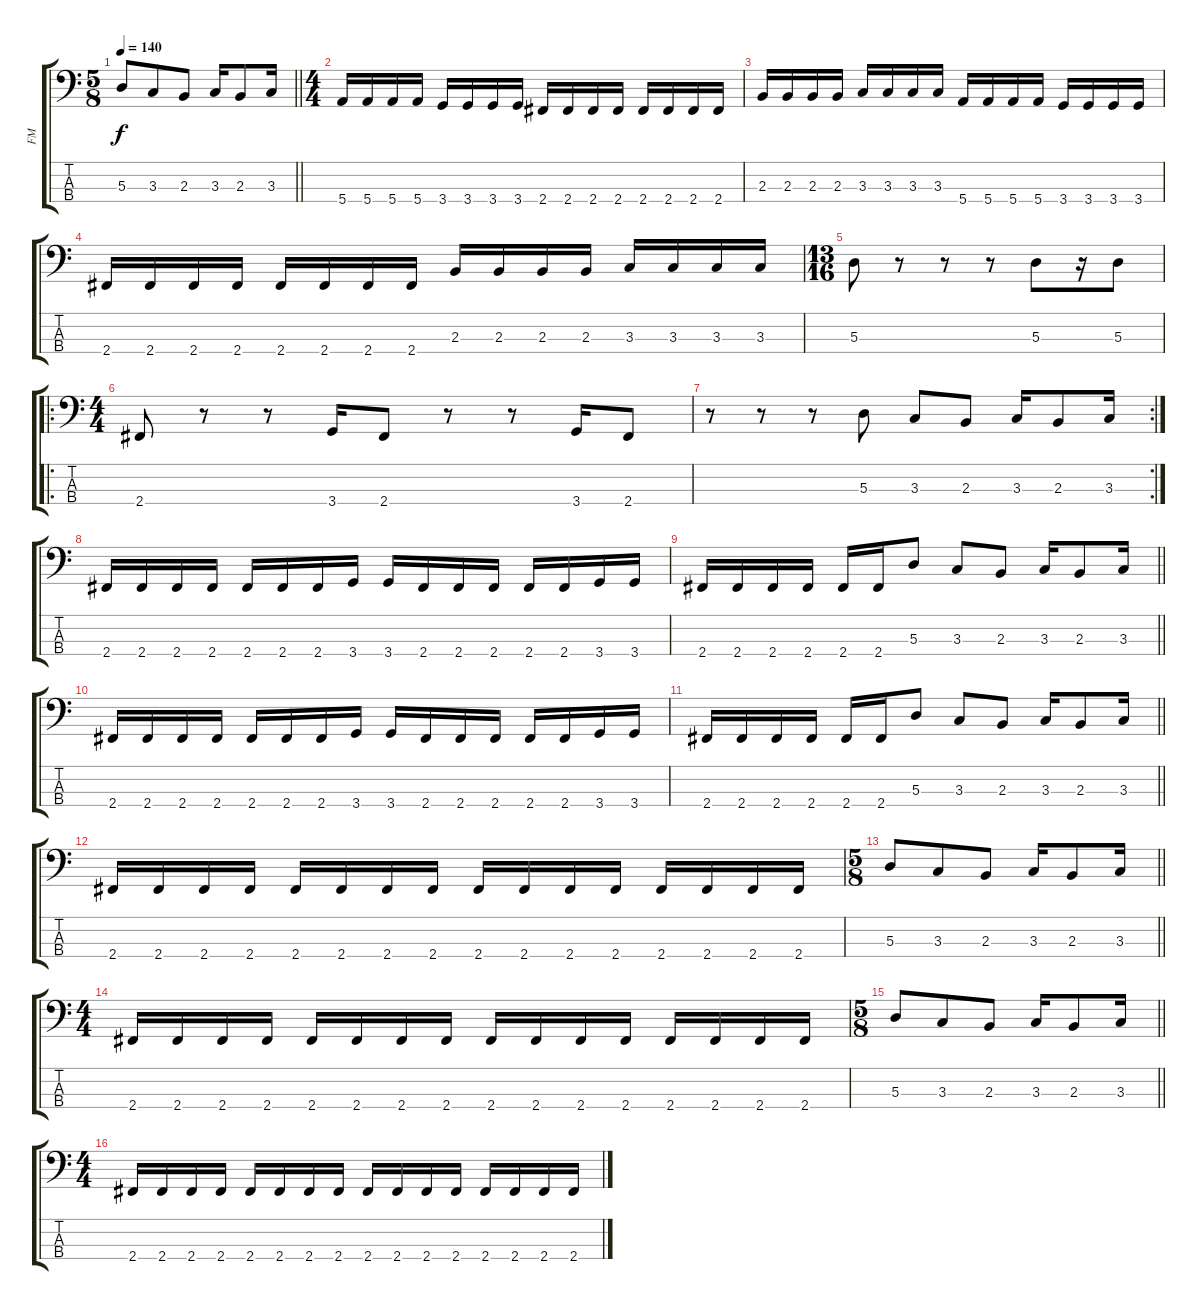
\track ("FM" "FM") {instrument electricbassfinger}
\staff {score tabs}
\tuning (G2 D2 A1 E1) {hide}
\ts (5 8)
\tempo 140
\clef f4
\barLineRight lightlight
\ks c
5.3.8{dy f} 3.3.8 2.3.8 3.3.16 2.3.8 3.3.16 |
\ts (4 4)
5.4.16 5.4.16 5.4.16 5.4.16 3.4.16 3.4.16 3.4.16 3.4.16 2.4.16 2.4.16 2.4.16 2.4.16 2.4.16 2.4.16 2.4.16 2.4.16 |
2.3.16 2.3.16 2.3.16 2.3.16 3.3.16 3.3.16 3.3.16 3.3.16 5.4.16 5.4.16 5.4.16 5.4.16 3.4.16 3.4.16 3.4.16 3.4.16 |
2.4.16 2.4.16 2.4.16 2.4.16 2.4.16 2.4.16 2.4.16 2.4.16 2.3.16 2.3.16 2.3.16 2.3.16 3.3.16 3.3.16 3.3.16 3.3.16 |
\ts (13 16)
5.3.8 r.8 r.8 r.8 5.3.8 r.16 5.3.8 |
\ro
\ts (4 4)
2.4.8 r.8 r.8 3.4.16 2.4.8 r.8 r.8 3.4.16 2.4.8 |
\rc 2
r.8 r.8 r.8 5.3.8 3.3.8 2.3.8 3.3.16 2.3.8 3.3.16 |
2.4.16 2.4.16 2.4.16 2.4.16 2.4.16 2.4.16 2.4.16 3.4.16 3.4.16 2.4.16 2.4.16 2.4.16 2.4.16 2.4.16 3.4.16 3.4.16 |
\barLineRight lightlight
2.4.16 2.4.16 2.4.16 2.4.16 2.4.16 2.4.16 5.3.8 3.3.8 2.3.8 3.3.16 2.3.8 3.3.16 |
2.4.16 2.4.16 2.4.16 2.4.16 2.4.16 2.4.16 2.4.16 3.4.16 3.4.16 2.4.16 2.4.16 2.4.16 2.4.16 2.4.16 3.4.16 3.4.16 |
\barLineRight lightlight
2.4.16 2.4.16 2.4.16 2.4.16 2.4.16 2.4.16 5.3.8 3.3.8 2.3.8 3.3.16 2.3.8 3.3.16 |
2.4.16 2.4.16 2.4.16 2.4.16 2.4.16 2.4.16 2.4.16 2.4.16 2.4.16 2.4.16 2.4.16 2.4.16 2.4.16 2.4.16 2.4.16 2.4.16 |
\ts (5 8)
\barLineRight lightlight
5.3.8 3.3.8 2.3.8 3.3.16 2.3.8 3.3.16 |
\ts (4 4)
2.4.16 2.4.16 2.4.16 2.4.16 2.4.16 2.4.16 2.4.16 2.4.16 2.4.16 2.4.16 2.4.16 2.4.16 2.4.16 2.4.16 2.4.16 2.4.16 |
\ts (5 8)
\barLineRight lightlight
5.3.8 3.3.8 2.3.8 3.3.16 2.3.8 3.3.16 |
\ts (4 4)
2.4.16 2.4.16 2.4.16 2.4.16 2.4.16 2.4.16 2.4.16 2.4.16 2.4.16 2.4.16 2.4.16 2.4.16 2.4.16 2.4.16 2.4.16 2.4.16
